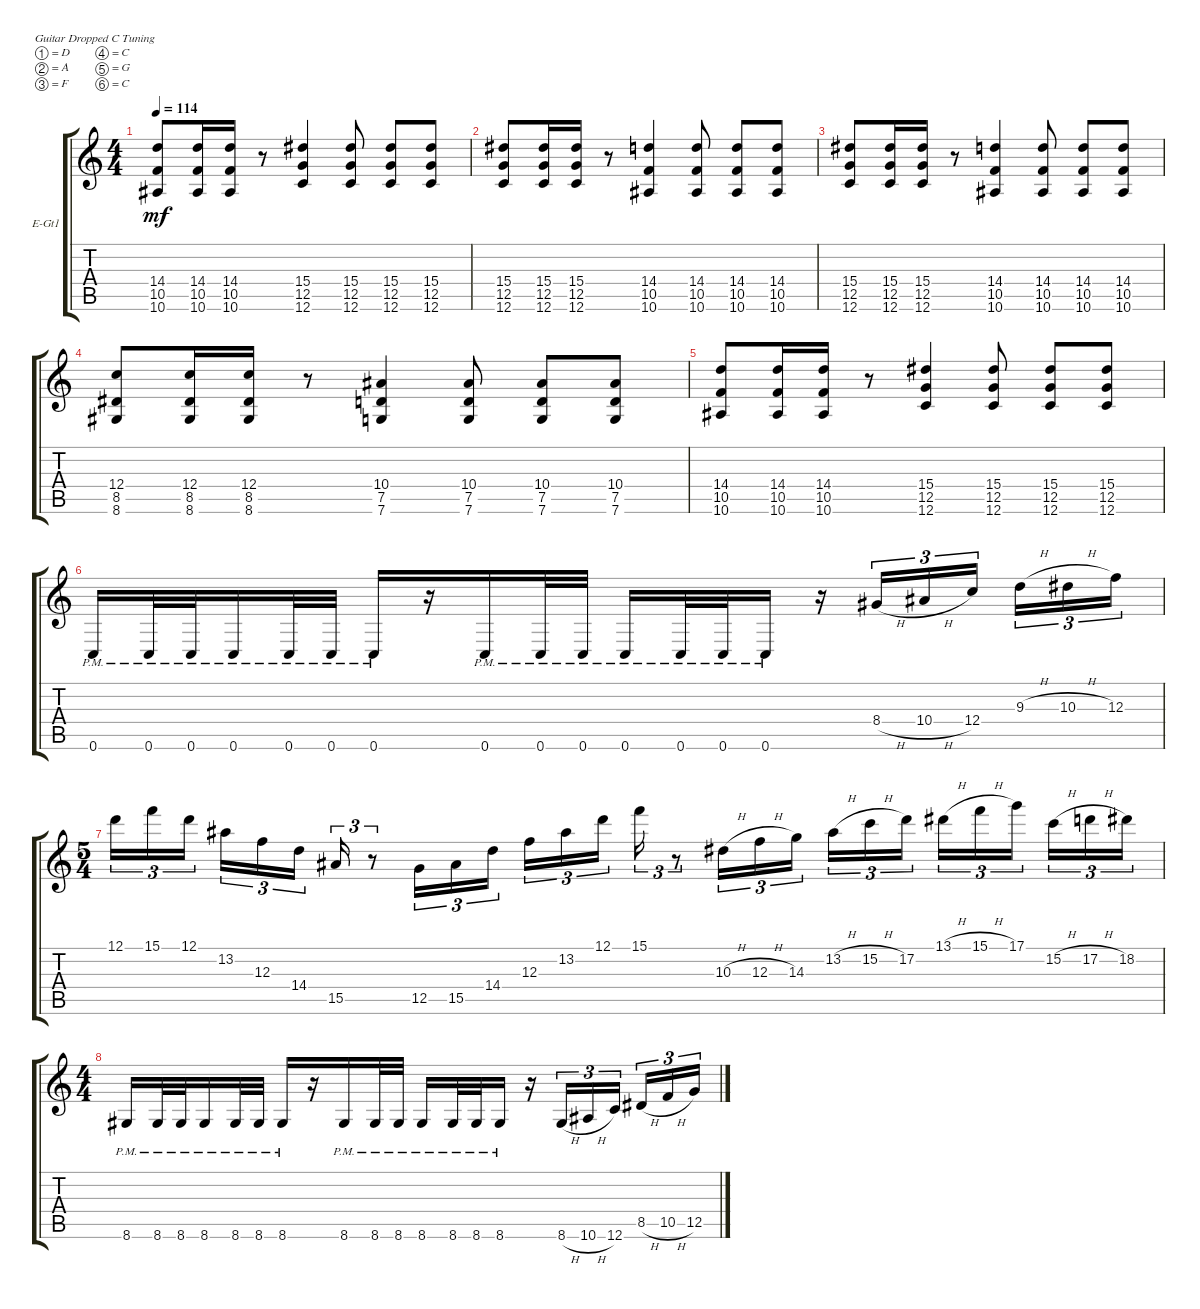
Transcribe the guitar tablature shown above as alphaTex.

\defaultSystemsLayout 4
\bracketExtendMode groupsimilarinstruments
\firstSystemTrackNameOrientation horizontal
\otherSystemsTrackNameOrientation horizontal
\track ("Guitar 1" "E-Gt1") {instrument distortionguitar}
\staff {score tabs}
\tuning (D4 A3 F3 C3 G2 C2)
\ts (4 4)
\tempo 114
\clef g2
\ks c
(10.6 10.5 14.4).8{dy mf} (10.6 10.5 14.4).16 (10.6 10.5 14.4).16 r.8 (12.6 12.5 15.4).4 (12.6 12.5 15.4).8 (12.6 12.5 15.4).8 (12.6 12.5 15.4).8 |
(12.6 12.5 15.4).8 (12.6 12.5 15.4).16 (12.6 12.5 15.4).16 r.8 (10.6 10.5 14.4).4 (10.6 10.5 14.4).8 (10.6 10.5 14.4).8 (10.6 10.5 14.4).8 |
(12.6 12.5 15.4).8 (12.6 12.5 15.4).16 (12.6 12.5 15.4).16 r.8 (10.6 10.5 14.4).4 (10.6 10.5 14.4).8 (10.6 10.5 14.4).8 (10.6 10.5 14.4).8 |
(8.6 8.5 12.4).8 (8.6 8.5 12.4).16 (8.6 8.5 12.4).16 r.8 (7.6 7.5 10.4).4 (7.6 7.5 10.4).8 (7.6 7.5 10.4).8 (7.6 7.5 10.4).8 |
(10.6 10.5 14.4).8 (10.6 10.5 14.4).16 (10.6 10.5 14.4).16 r.8 (12.6 12.5 15.4).4 (12.6 12.5 15.4).8 (12.6 12.5 15.4).8 (12.6 12.5 15.4).8 |
0.6{pm}.16 0.6{pm}.32 0.6{pm}.32 0.6{pm}.16 0.6{pm}.32 0.6{pm}.32 0.6{pm}.16 r.16 0.6{pm}.16 0.6{pm}.32 0.6{pm}.32 0.6{pm}.16 0.6{pm}.32 0.6{pm}.32 0.6{pm}.16 r.16 8.4{h}.16{tu (3 2)} 10.4{h}.16{tu (3 2)} 12.4.16{tu (3 2)} 9.3{h}.16{tu (3 2)} 10.3{h}.16{tu (3 2)} 12.3.16{tu (3 2)} |
\ts (5 4)
12.1.16{tu (3 2)} 15.1.16{tu (3 2)} 12.1.16{tu (3 2)} 13.2.16{tu (3 2)} 12.3.16{tu (3 2)} 14.4.16{tu (3 2)} 15.5.16{tu (3 2)} r.8{tu (3 2)} 12.5.16{tu (3 2)} 15.5.16{tu (3 2)} 14.4.16{tu (3 2)} 12.3.16{tu (3 2)} 13.2.16{tu (3 2)} 12.1.16{tu (3 2)} 15.1.16{tu (3 2)} r.8{tu (3 2)} 10.3{h}.16{tu (3 2)} 12.3{h}.16{tu (3 2)} 14.3.16{tu (3 2)} 13.2{h}.16{tu (3 2)} 15.2{h}.16{tu (3 2)} 17.2.16{tu (3 2)} 13.1{h}.16{tu (3 2)} 15.1{h}.16{tu (3 2)} 17.1.16{tu (3 2)} 15.2{h}.16{tu (3 2)} 17.2{h}.16{tu (3 2)} 18.2.16{tu (3 2)} |
\ts (4 4)
8.6{pm}.16 8.6{pm}.32 8.6{pm}.32 8.6{pm}.16 8.6{pm}.32 8.6{pm}.32 8.6{pm}.16 r.16 8.6{pm}.16 8.6{pm}.32 8.6{pm}.32 8.6{pm}.16 8.6{pm}.32 8.6{pm}.32 8.6{pm}.16 r.16 8.6{h}.16{tu (3 2)} 10.6{h}.16{tu (3 2)} 12.6.16{tu (3 2)} 8.5{h}.16{tu (3 2)} 10.5{h}.16{tu (3 2)} 12.5.16{tu (3 2)}
